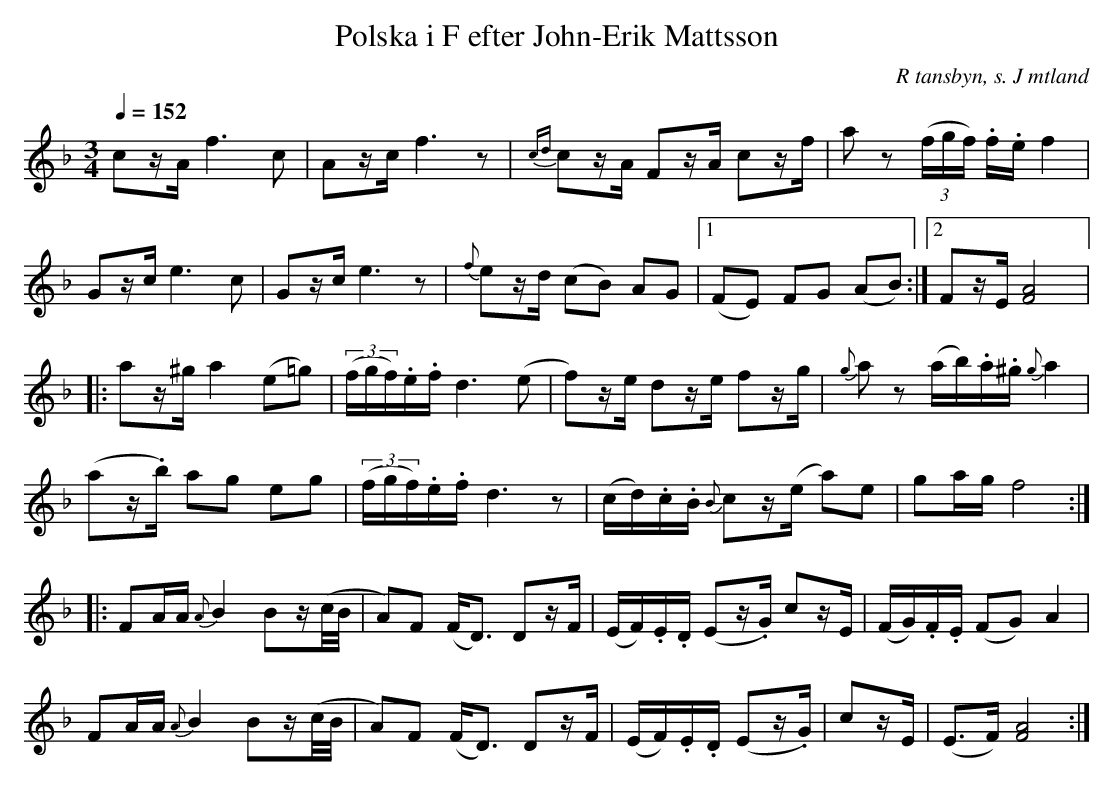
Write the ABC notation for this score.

X:1
T:Polska i F efter John-Erik Mattsson
O:R tansbyn, s. J mtland
Q:1/4=152
M:3/4
L:1/8
K:F
cz/A/ f3 c|Az/c/ f3 z|{cd}cz/A/ Fz/A/ cz/f/|az (3(f/g/f/) .f/.e/ f2|!
Gz/c/ e3 c|Gz/c/ e3z|{f}ez/d/ (cB) AG|[1(FE) FG (AB):|[2Fz/E/ [F4A4]|:!
az/^g/ a2 (e=g)|((3f/g/f/).e/.f/ d3 (e|f)z/e/ dz/e/ fz/g/|{g}a z (a/b/).a/.^g/ {g}a2|!
(az/.b/) ag eg|((3f/g/f/).e/.f/ d3 z|(c/d/).c/.B/ {B}cz/(e/ a)e|ga/g/ f4::!
FA/A/ {A}B2 Bz/(c/4B/4|A)F (F<D) Dz/F/|(E/F/).E/.D/ (Ez/.G/) cz/E/|(F/G/).F/.E/ (FG) A2|!
FA/A/ {A}B2 Bz/(c/4B/4|A)F (F<D) Dz/F/|(E/F/).E/.D/ (Ez/.G/)|cz/E/|(E>F) [F4A4]:|]
